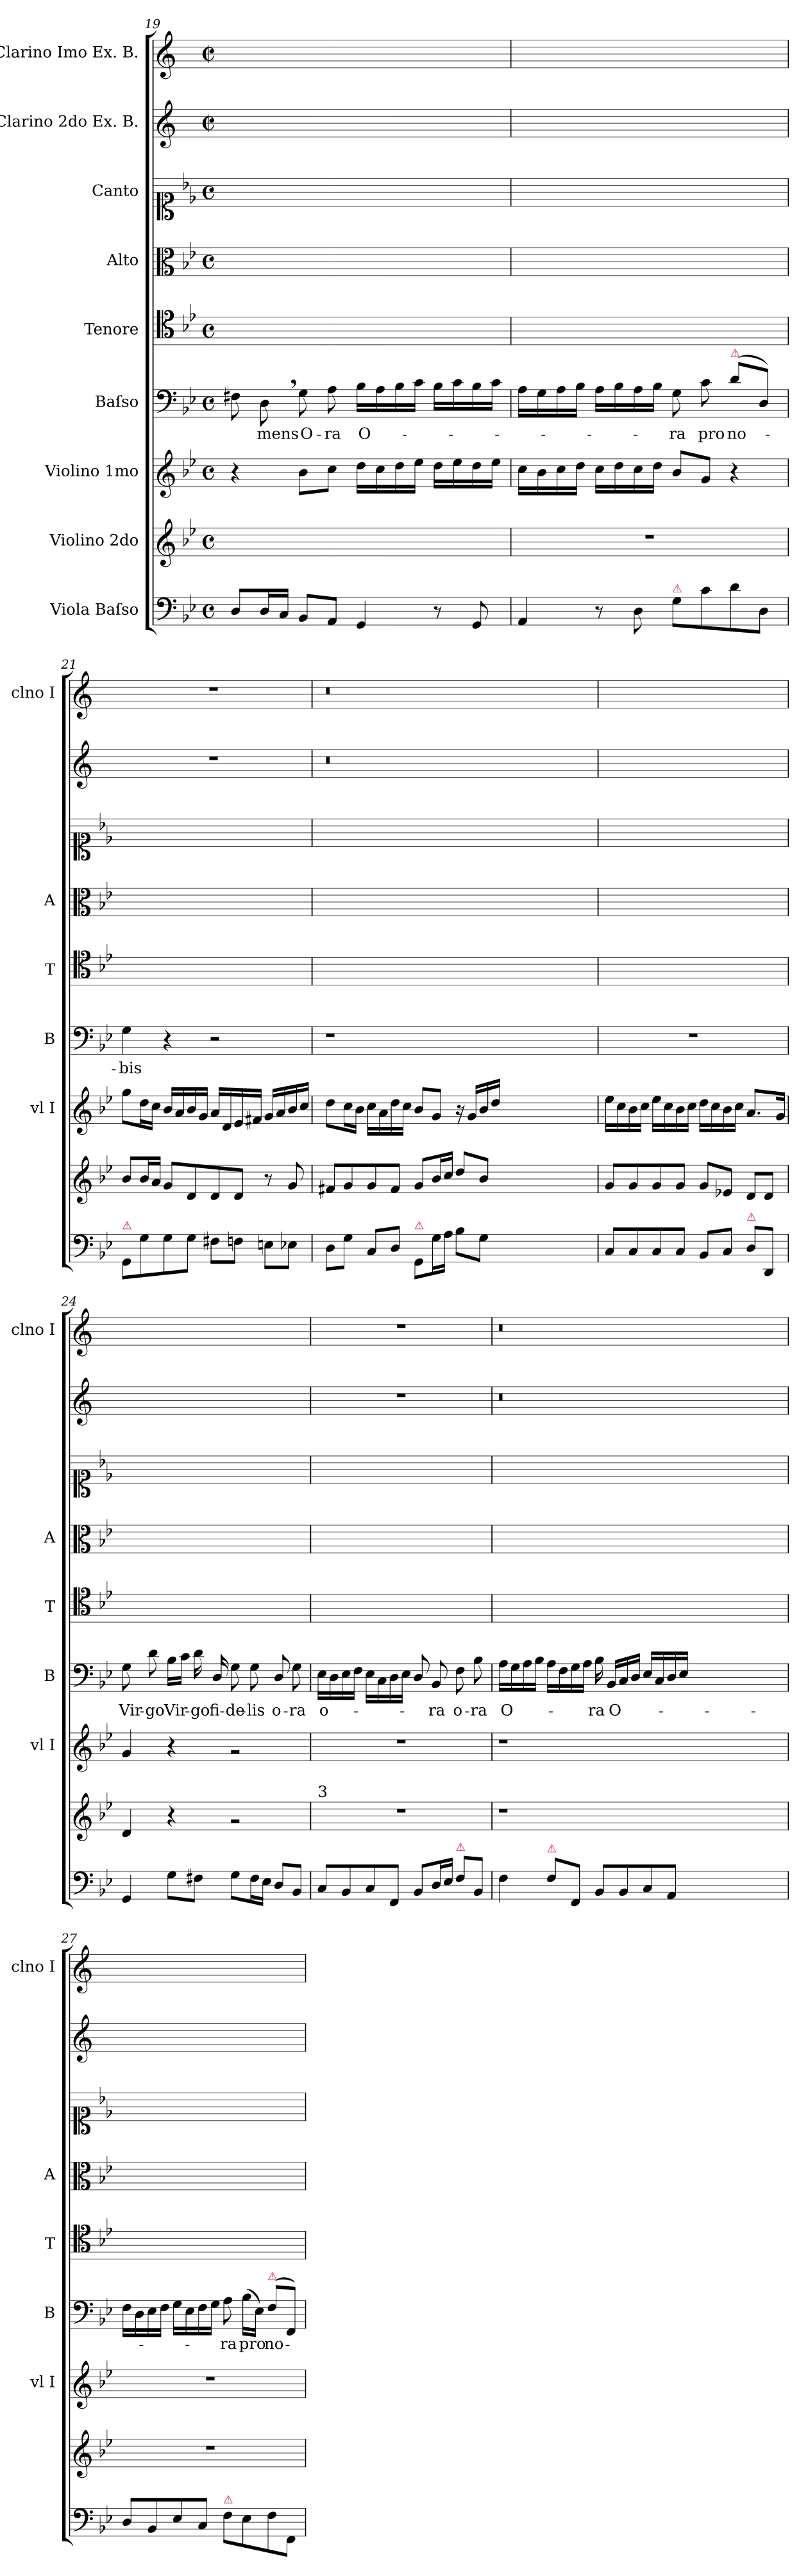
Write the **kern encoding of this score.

**kern	**kern	**kern	**kern	**text	**kern	**kern	**kern	**kern	**kern
*part9	*part8	*part7	*part6	*part6	*part5	*part4	*part3	*part2	*part1
*staff9	*staff8	*staff7	*staff6	*staff6	*staff5	*staff4	*staff3	*staff2	*staff1
*I"Viola Baſso	*I"Violino 2do	*I"Violino 1mo	*I"Baſso	*	*I"Tenore	*I"Alto	*I"Canto	*I"Clarino 2do Ex. B.	*I"Clarino Imo Ex. B.
*	*	*I'vl I	*I'B	*	*I'T	*I'A	*	*	*I'clno I
*clefF4	*clefG2	*clefG2	*clefF4	*	*clefC4	*clefC3	*clefC1	*clefG2	*clefG2
*	*	*	*	*	*	*	*	*ITrd1c2	*ITrd1c2
*k[b-e-]	*k[b-e-]	*k[b-e-]	*k[b-e-]	*	*k[b-e-]	*k[b-e-]	*k[b-e-]	*k[b-e-]	*k[b-e-]
*B-:	*B-:	*B-:	*B-:	*	*B-:	*B-:	*B-:	*B-:	*B-:
*M4/4	*M4/4	*M4/4	*M4/4	*	*M4/4	*M4/4	*M4/4	*M4/4	*M4/4
*met(c)	*met(c)	*met(c)	*met(c)	*	*met(c)	*met(c)	*met(c)	*met(c|)	*met(c|)
=19	=19	=19	=19	=19	=19	=19	=19	=19	=19
8D/L	1ryy	4r	8F#X\	.	1ryy	1ryy	1ryy	1ryy	1ryy
16D/L	.	.	8D,<\	-mens	.	.	.	.	.
16C/JJ	.	.	.	.	.	.	.	.	.
8BB-/L	.	8b-\L	8G\	O-	.	.	.	.	.
8AA/J	.	8cc\J	8A\	-ra	.	.	.	.	.
4GG/	.	16dd\LL	16B-\LL	O-	.	.	.	.	.
.	.	16cc\	16A\	.	.	.	.	.	.
.	.	16dd\	16B-\	.	.	.	.	.	.
.	.	16ee-\JJ	16c\JJ	.	.	.	.	.	.
8r	.	16dd\LL	16B-\LL	.	.	.	.	.	.
.	.	16ee-\	16c\	.	.	.	.	.	.
8GG/	.	16dd\	16B-\	.	.	.	.	.	.
.	.	16ee-\JJ	16c\JJ	.	.	.	.	.	.
=20	=20	=20	=20	=20	=20	=20	=20	=20	=20
4AA/	1r	16cc\LL	16A\LL	.	1ryy	1ryy	1ryy	1ryy	1ryy
.	.	16b-\	16G\	.	.	.	.	.	.
.	.	16cc\	16A\	.	.	.	.	.	.
.	.	16dd\JJ	16B-\JJ	.	.	.	.	.	.
8r	.	16cc\LL	16A\LL	.	.	.	.	.	.
.	.	16dd\	16B-\	.	.	.	.	.	.
8D\	.	16cc\	16A\	.	.	.	.	.	.
.	.	16dd\JJ	16B-\JJ	.	.	.	.	.	.
!LO:TX:a:color=crimson:t=⚠	!	!	!	!	!	!	!	!	!
8G\L	.	8b-/L	8G\	-ra	.	.	.	.	.
8c\	.	8g/J	8c\	pro	.	.	.	.	.
!	!	!	!LO:TX:a:color=crimson:t=⚠	!	!	!	!	!	!
8d\	.	4r	(>8d\L	no-	.	.	.	.	.
8D/J	.	.	8D/J)	.	.	.	.	.	.
=21	=21	=21	=21	=21	=21	=21	=21	=21	=21
!LO:TX:a:color=crimson:t=⚠	!	!	!	!	!	!	!	!	!
8GG/L	8b-/L	8gg\L	4G\	-bis	1ryy	1ryy	1ryy	1r	1r
8G\	16b-/L	16dd\L	.	.	.	.	.	.	.
.	16a/JJ	16cc\JJ	.	.	.	.	.	.	.
8G\	8g/L	16b-/LL	4r	.	.	.	.	.	.
.	.	16a/	.	.	.	.	.	.	.
8G\J	8d/	16b-/	.	.	.	.	.	.	.
.	.	16g/JJ	.	.	.	.	.	.	.
8F#X\L	8d/	16a/LL	2r	.	.	.	.	.	.
.	.	16d/	.	.	.	.	.	.	.
8Fn\J	8d/J	16e-/	.	.	.	.	.	.	.
.	.	16f#X/JJ	.	.	.	.	.	.	.
8En\L	8r	16g/LL	.	.	.	.	.	.	.
.	.	16a/	.	.	.	.	.	.	.
8E-X\J	8g/	16b-/	.	.	.	.	.	.	.
.	.	16cc/JJ	.	.	.	.	.	.	.
=22	=22	=22	=22	=22	=22	=22	=22	=22	=22
8D\L	8f#X/L	8dd\L	1r	.	1ryy	1ryy	1ryy	0.r	0.r
8G\J	8g/	16cc\L	.	.	.	.	.	.	.
.	.	16b-\JJ	.	.	.	.	.	.	.
8C/L	8g/	16cc\LL	.	.	.	.	.	.	.
.	.	16a\	.	.	.	.	.	.	.
8D/J	8f#/J	16dd\	.	.	.	.	.	.	.
.	.	16cc\JJ	.	.	.	.	.	.	.
!LO:TX:a:color=crimson:t=⚠	!	!	!	!	!	!	!	!	!
8GG/L	8g/L	8b-/L	.	.	.	.	.	.	.
16G\L	16b-/L	8g/J	.	.	.	.	.	.	.
16A\JJ	16cc/JJ	.	.	.	.	.	.	.	.
8B-\L	8dd/L	16r	.	.	.	.	.	.	.
.	.	16g/LL	.	.	.	.	.	.	.
8G\J	8b-/J	16b-/	.	.	.	.	.	.	.
.	.	16dd/JJ	.	.	.	.	.	.	.
0ryy	0ryy	0ryy	0ryy	.	0ryy	0ryy	0ryy	.	.
=23	=23	=23	=23	=23	=23	=23	=23	=23	=23
8C/L	8g/L	16ee-\LL	1r	.	1ryy	1ryy	1ryy	1ryy	1ryy
.	.	16cc\	.	.	.	.	.	.	.
8C/	8g/	16b-\	.	.	.	.	.	.	.
.	.	16cc\JJ	.	.	.	.	.	.	.
8C/	8g/	16ee-\LL	.	.	.	.	.	.	.
.	.	16cc\	.	.	.	.	.	.	.
8C/J	8g/J	16b-\	.	.	.	.	.	.	.
.	.	16cc\JJ	.	.	.	.	.	.	.
8BB-/L	8g/L	16dd\LL	.	.	.	.	.	.	.
.	.	16cc\	.	.	.	.	.	.	.
8C/J	8e-X/J	16b-\	.	.	.	.	.	.	.
.	.	16cc\JJ	.	.	.	.	.	.	.
!LO:TX:a:color=crimson:t=⚠	!	!	!	!	!	!	!	!	!
8D\L	8d/L	8.a/L	.	.	.	.	.	.	.
8DD/J	8d/J	.	.	.	.	.	.	.	.
.	.	16g/Jk	.	.	.	.	.	.	.
=24	=24	=24	=24	=24	=24	=24	=24	=24	=24
4GG/	4d/	4g/	8G\	Vir-	1ryy	1ryy	1ryy	1ryy	1ryy
.	.	.	8d\	-go	.	.	.	.	.
8G\L	4r	4r	16B-\LL	Vir-	.	.	.	.	.
.	.	.	16c\JJ	.	.	.	.	.	.
8F#X\J	.	.	16d\	-go	.	.	.	.	.
.	.	.	16D/	fi-	.	.	.	.	.
8G\L	2rg	2rg	8G\	-de-	.	.	.	.	.
16F#\L	.	.	8G\	-lis	.	.	.	.	.
16E-\JJ	.	.	.	.	.	.	.	.	.
8D/L	.	.	8D/	o-	.	.	.	.	.
8BB-/J	.	.	8G\	-ra	.	.	.	.	.
=25	=25	=25	=25	=25	=25	=25	=25	=25	=25
!	!LO:TX:a:t=3	!	!	!	!	!	!	!	!
8C/L	1r	1r	16E-\LL	o-	1ryy	1ryy	1ryy	1r	1r
.	.	.	16D\	.	.	.	.	.	.
8BB-/	.	.	16E-\	.	.	.	.	.	.
.	.	.	16F\JJ	.	.	.	.	.	.
8C/	.	.	16E-\LL	.	.	.	.	.	.
.	.	.	16C\	.	.	.	.	.	.
8FF/J	.	.	16D\	.	.	.	.	.	.
.	.	.	16E-\JJ	.	.	.	.	.	.
8BB-/L	.	.	8D/	.	.	.	.	.	.
16D/L	.	.	8BB-/	-ra	.	.	.	.	.
16E-/JJ	.	.	.	.	.	.	.	.	.
!LO:TX:a:color=crimson:t=⚠	!	!	!	!	!	!	!	!	!
8F\L	.	.	8F\	o-	.	.	.	.	.
8BB-/J	.	.	8B-\	-ra	.	.	.	.	.
=26	=26	=26	=26	=26	=26	=26	=26	=26	=26
4F\	1r	1r	16A\LL	O-	1ryy	1ryy	1ryy	0.r	0.r
.	.	.	16G\	.	.	.	.	.	.
.	.	.	16A\	.	.	.	.	.	.
.	.	.	16B-\JJ	.	.	.	.	.	.
!LO:TX:a:color=crimson:t=⚠	!	!	!	!	!	!	!	!	!
8F\L	.	.	16A\LL	.	.	.	.	.	.
.	.	.	16F\	.	.	.	.	.	.
8FF/J	.	.	16G\	.	.	.	.	.	.
.	.	.	16A\JJ	.	.	.	.	.	.
8BB-/L	.	.	16B-\	-ra	.	.	.	.	.
.	.	.	16BB-/LL	O-	.	.	.	.	.
8BB-/	.	.	16C/	.	.	.	.	.	.
.	.	.	16D/JJ	.	.	.	.	.	.
8C/	.	.	16E-/LL	.	.	.	.	.	.
.	.	.	16C/	.	.	.	.	.	.
8AA/J	.	.	16D/	.	.	.	.	.	.
.	.	.	16E-/JJ	.	.	.	.	.	.
0ryy	0ryy	0ryy	0ryy	.	0ryy	0ryy	0ryy	.	.
=27	=27	=27	=27	=27	=27	=27	=27	=27	=27
8D/L	1r	1r	16F\LL	.	1ryy	1ryy	1ryy	1ryy	1ryy
.	.	.	16D\	.	.	.	.	.	.
8BB-/	.	.	16E-\	.	.	.	.	.	.
.	.	.	16F\JJ	.	.	.	.	.	.
8E-/	.	.	16G\LL	.	.	.	.	.	.
.	.	.	16E-\	.	.	.	.	.	.
8C/J	.	.	16F\	.	.	.	.	.	.
.	.	.	16G\JJ	.	.	.	.	.	.
!LO:TX:a:color=crimson:t=⚠	!	!	!	!	!	!	!	!	!
8F\L	.	.	8A\	-ra	.	.	.	.	.
8E-\	.	.	(16B-\LL	pro	.	.	.	.	.
.	.	.	16E-\JJ)	.	.	.	.	.	.
!	!	!	!LO:TX:a:color=crimson:t=⚠	!	!	!	!	!	!
8F\	.	.	(>8F\L	-no-	.	.	.	.	.
8FF/J	.	.	8FF/J)	.	.	.	.	.	.
=	=	=	=	=	=	=	=	=	=
*-	*-	*-	*-	*-	*-	*-	*-	*-	*-
